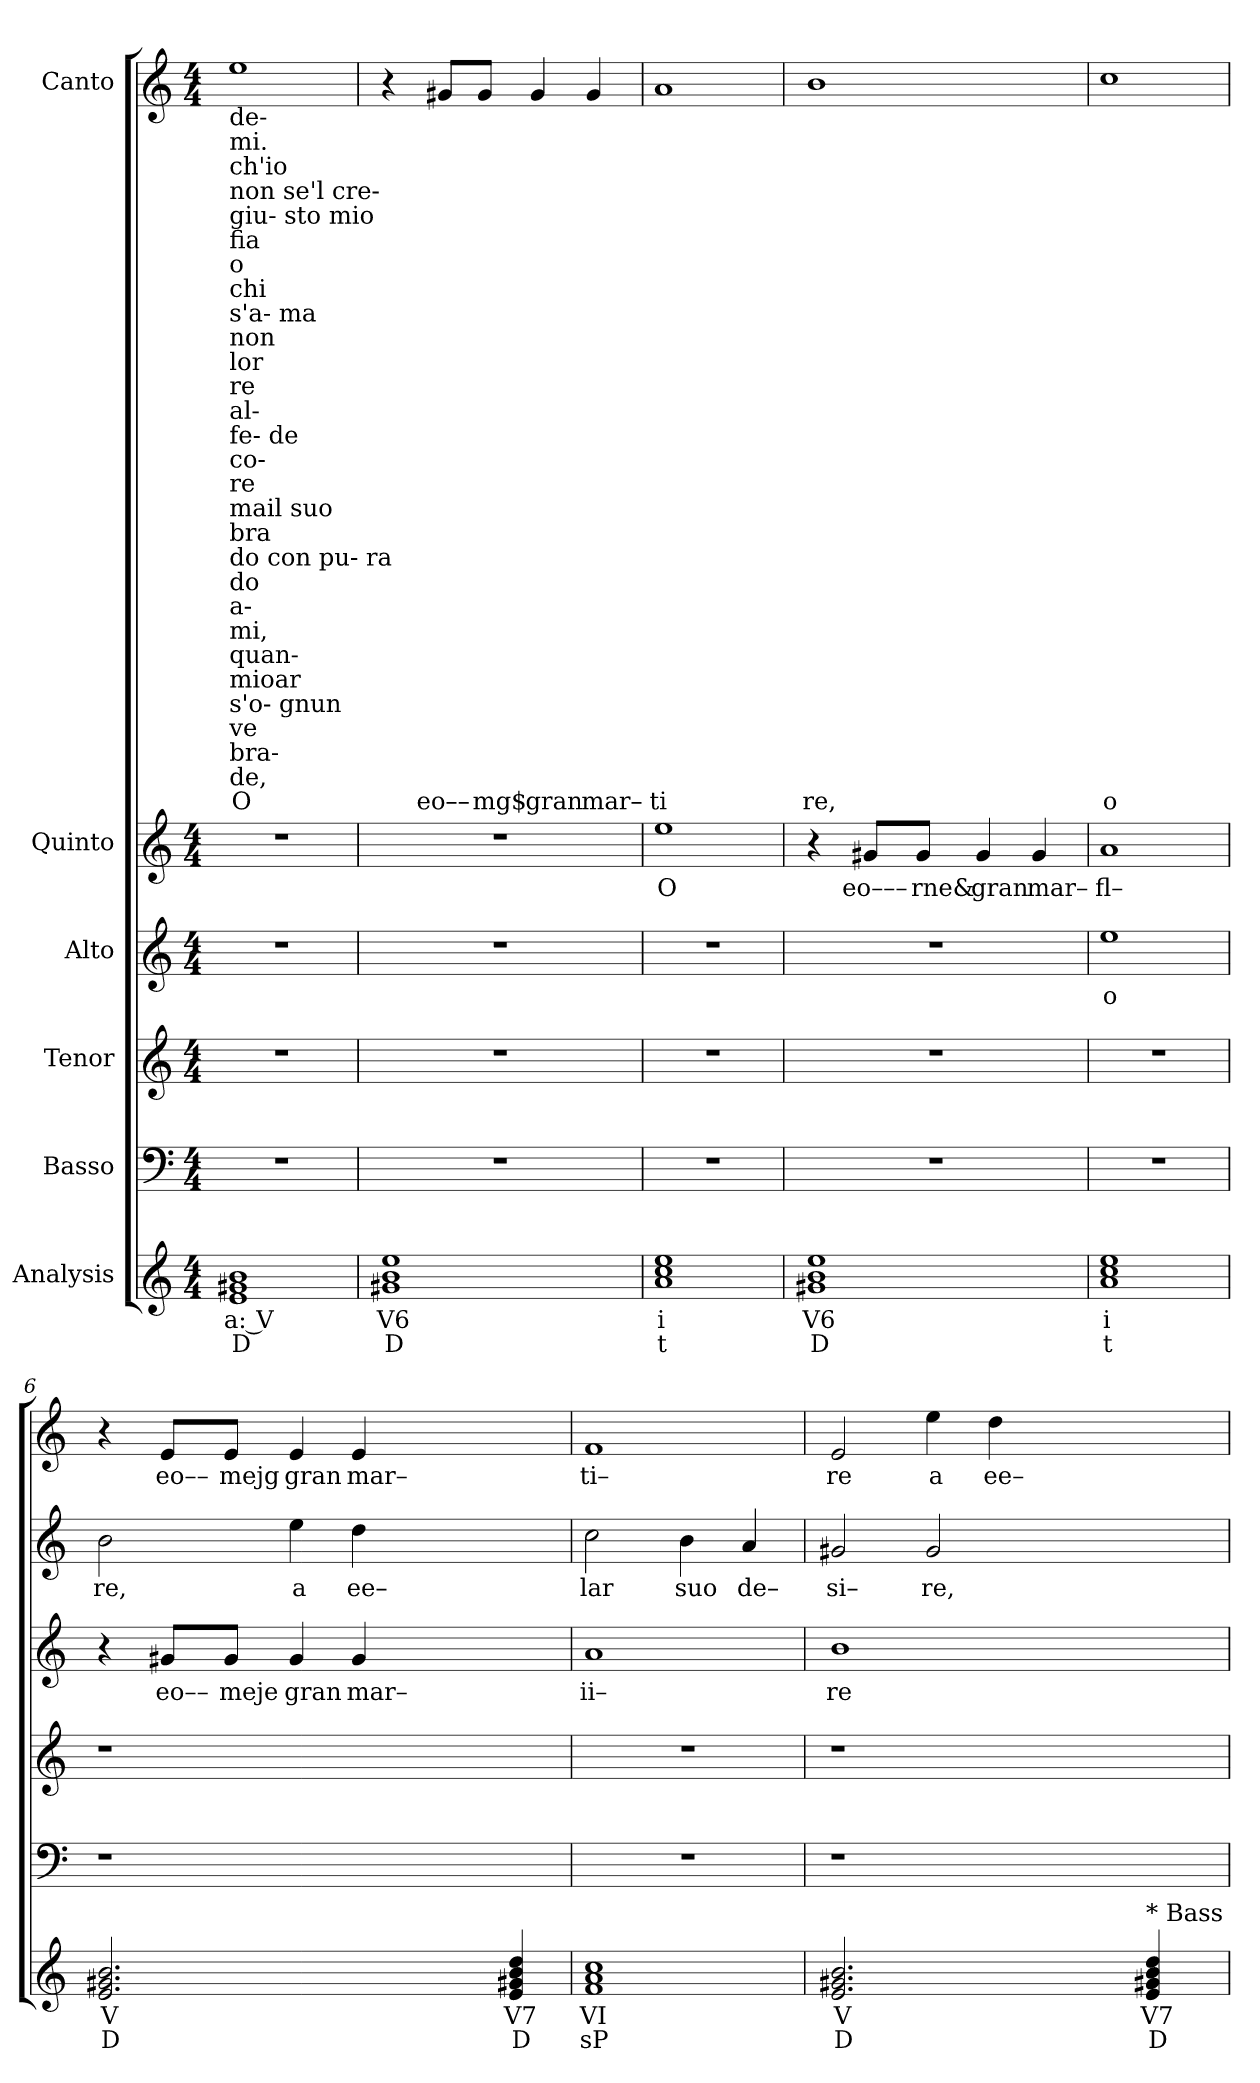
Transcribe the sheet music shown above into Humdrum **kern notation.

**kern	**text	**text	**kern	**kern	**kern	**text	**kern	**text	**kern	**text
*part6	*part6	*part6	*part5	*part4	*part3	*part3	*part2	*part2	*part1	*part1
*staff6	*staff6	*staff6	*staff5	*staff4	*staff3	*staff3	*staff2	*staff2	*staff1	*staff1
*I"Analysis	*	*	*I"Basso	*I"Tenor	*I"Alto	*	*I"Quinto	*	*I"Canto	*
*	*	*	*clefF4	*clefG2	*clefG2	*	*clefG2	*	*clefG2	*
*k[]	*	*	*k[]	*k[]	*k[]	*	*k[]	*	*k[]	*
*M4/4	*	*	*M4/4	*M4/4	*M4/4	*	*M4/4	*	*M4/4	*
*MM120	*	*	*MM120	*MM120	*MM120	*	*MM120	*	*MM120	*
=1	=1	=1	=1	=1	=1	=1	=1	=1	=1	=1
!	!	!	!	!	!	!	!	!	!LO:TX:b:t=de-	!
!	!	!	!	!	!	!	!	!	!LO:TX:b:t=mi.	!
!	!	!	!	!	!	!	!	!	!LO:TX:b:t=ch'io	!
!	!	!	!	!	!	!	!	!	!LO:TX:b:t=non se'l cre-	!
!	!	!	!	!	!	!	!	!	!LO:TX:b:t=giu- sto mio	!
!	!	!	!	!	!	!	!	!	!LO:TX:b:t=fia	!
!	!	!	!	!	!	!	!	!	!LO:TX:b:t=o	!
!	!	!	!	!	!	!	!	!	!LO:TX:b:t=chi	!
!	!	!	!	!	!	!	!	!	!LO:TX:b:t=s'a- ma	!
!	!	!	!	!	!	!	!	!	!LO:TX:b:t=non	!
!	!	!	!	!	!	!	!	!	!LO:TX:b:t=lor	!
!	!	!	!	!	!	!	!	!	!LO:TX:b:t=re	!
!	!	!	!	!	!	!	!	!	!LO:TX:b:t=al-	!
!	!	!	!	!	!	!	!	!	!LO:TX:b:t=fe- de	!
!	!	!	!	!	!	!	!	!	!LO:TX:b:t=co-	!
!	!	!	!	!	!	!	!	!	!LO:TX:b:t=re	!
!	!	!	!	!	!	!	!	!	!LO:TX:b:t=mail suo	!
!	!	!	!	!	!	!	!	!	!LO:TX:b:t=bra	!
!	!	!	!	!	!	!	!	!	!LO:TX:b:t=do con pu- ra	!
!	!	!	!	!	!	!	!	!	!LO:TX:b:t=do	!
!	!	!	!	!	!	!	!	!	!LO:TX:b:t=a-	!
!	!	!	!	!	!	!	!	!	!LO:TX:b:t=mi,	!
!	!	!	!	!	!	!	!	!	!LO:TX:b:t=quan-	!
!	!	!	!	!	!	!	!	!	!LO:TX:b:t=mioar	!
!	!	!	!	!	!	!	!	!	!LO:TX:b:t=s'o- gnun	!
!	!	!	!	!	!	!	!	!	!LO:TX:b:t=ve	!
!	!	!	!	!	!	!	!	!	!LO:TX:b:t=bra-	!
!	!	!	!	!	!	!	!	!	!LO:TX:b:t=de,	!
!	!	!	!	!	!	!	!	!	!	!LO:LY:b
1e 1g#X 1b	a: V	D	1r	1r	1r	.	1r	.	1ee	O
=2	=2	=2	=2	=2	=2	=2	=2	=2	=2	=2
1g#X 1b 1ee	V6	D	1r	1r	1r	.	1r	.	4r	.
!	!	!	!	!	!	!	!	!	!	!LO:LY:b
.	.	.	.	.	.	.	.	.	8g#X/L	eo––
!	!	!	!	!	!	!	!	!	!	!LO:LY:b
.	.	.	.	.	.	.	.	.	8g#/J	mg$
!	!	!	!	!	!	!	!	!	!	!LO:LY:b
.	.	.	.	.	.	.	.	.	4g#/	gran
!	!	!	!	!	!	!	!	!	!	!LO:LY:b
.	.	.	.	.	.	.	.	.	4g#/	mar–
=3	=3	=3	=3	=3	=3	=3	=3	=3	=3	=3
!	!	!	!	!	!	!	!	!LO:LY:b	!	!
!	!	!	!	!	!	!	!	!	!	!LO:LY:b
1a 1cc 1ee	i	t	1r	1r	1r	.	1ee	O	1a	ti
=4	=4	=4	=4	=4	=4	=4	=4	=4	=4	=4
!	!	!	!	!	!	!	!	!	!	!LO:LY:b
1g#X 1b 1ee	V6	D	1r	1r	1r	.	4r	.	1b	re,
!	!	!	!	!	!	!	!	!LO:LY:b	!	!
.	.	.	.	.	.	.	8g#X/L	eo–––	.	.
!	!	!	!	!	!	!	!	!LO:LY:b	!	!
.	.	.	.	.	.	.	8g#/J	rne&	.	.
!	!	!	!	!	!	!	!	!LO:LY:b	!	!
.	.	.	.	.	.	.	4g#/	gran	.	.
!	!	!	!	!	!	!	!	!LO:LY:b	!	!
.	.	.	.	.	.	.	4g#/	mar–	.	.
=5	=5	=5	=5	=5	=5	=5	=5	=5	=5	=5
!	!	!	!	!	!	!LO:LY:b	!	!	!	!
!	!	!	!	!	!	!	!	!LO:LY:b	!	!
!	!	!	!	!	!	!	!	!	!	!LO:LY:b
1a 1cc 1ee	i	t	1r	1r	1ee	o	1a	fl–	1cc	o
=6	=6	=6	=6	=6	=6	=6	=6	=6	=6	=6
!	!	!	!	!	!	!	!	!LO:LY:b	!	!
2.e 2.g#X 2.b	V	D	1r	1r	4r	.	2b\	re,	4r	.
!	!	!	!	!	!	!LO:LY:b	!	!	!	!
!	!	!	!	!	!	!	!	!	!	!LO:LY:b
.	.	.	.	.	8g#X/L	eo––	.	.	8e/L	eo––
!	!	!	!	!	!	!LO:LY:b	!	!	!	!
!	!	!	!	!	!	!	!	!	!	!LO:LY:b
.	.	.	.	.	8g#/J	meje	.	.	8e/J	mejg
!	!	!	!	!	!	!LO:LY:b	!	!	!	!
!	!	!	!	!	!	!	!	!LO:LY:b	!	!
!	!	!	!	!	!	!	!	!	!	!LO:LY:b
.	.	.	.	.	4g#/	gran	4ee\	a	4e/	gran
!	!	!	!	!	!	!LO:LY:b	!	!	!	!
!	!	!	!	!	!	!	!	!LO:LY:b	!	!
!	!	!	!	!	!	!	!	!	!	!LO:LY:b
2.ryy	.	.	.	.	4g#/	mar–	4dd\	ee–	4e/	mar–
.	.	.	2.ryy	2.ryy	2.ryy	.	2.ryy	.	2.ryy	.
4e 4g#X 4b 4dd	V7	D	.	.	.	.	.	.	.	.
=7	=7	=7	=7	=7	=7	=7	=7	=7	=7	=7
!	!	!	!	!	!	!LO:LY:b	!	!	!	!
!	!	!	!	!	!	!	!	!LO:LY:b	!	!
!	!	!	!	!	!	!	!	!	!	!LO:LY:b
1f 1a 1cc	VI	sP	1r	1r	1a	ii–	2cc\	lar	1f	ti–
!	!	!	!	!	!	!	!	!LO:LY:b	!	!
.	.	.	.	.	.	.	4b\	suo	.	.
!	!	!	!	!	!	!	!	!LO:LY:b	!	!
.	.	.	.	.	.	.	4a/	de–	.	.
=8	=8	=8	=8	=8	=8	=8	=8	=8	=8	=8
!	!	!	!	!	!	!LO:LY:b	!	!	!	!
!	!	!	!	!	!	!	!	!LO:LY:b	!	!
!	!	!	!	!	!	!	!	!	!	!LO:LY:b
2.e 2.g#X 2.b	V	D	1r	1r	1b	re	2g#X/	si–	2e/	re
!	!	!	!	!	!	!	!	!LO:LY:b	!	!
!	!	!	!	!	!	!	!	!	!	!LO:LY:b
.	.	.	.	.	.	.	2g#/	re,	4ee\	a
!	!	!	!	!	!	!	!	!	!	!LO:LY:b
2.ryy	.	.	.	.	.	.	.	.	4dd\	ee–
.	.	.	2.ryy	2.ryy	2.ryy	.	2.ryy	.	2.ryy	.
!LO:TX:a:t=* Bass	!	!	!	!	!	!	!	!	!	!
4e 4g#X 4b 4dd	V7	D	.	.	.	.	.	.	.	.
=	=	=	=	=	=	=	=	=	=	=
*-	*-	*-	*-	*-	*-	*-	*-	*-	*-	*-
